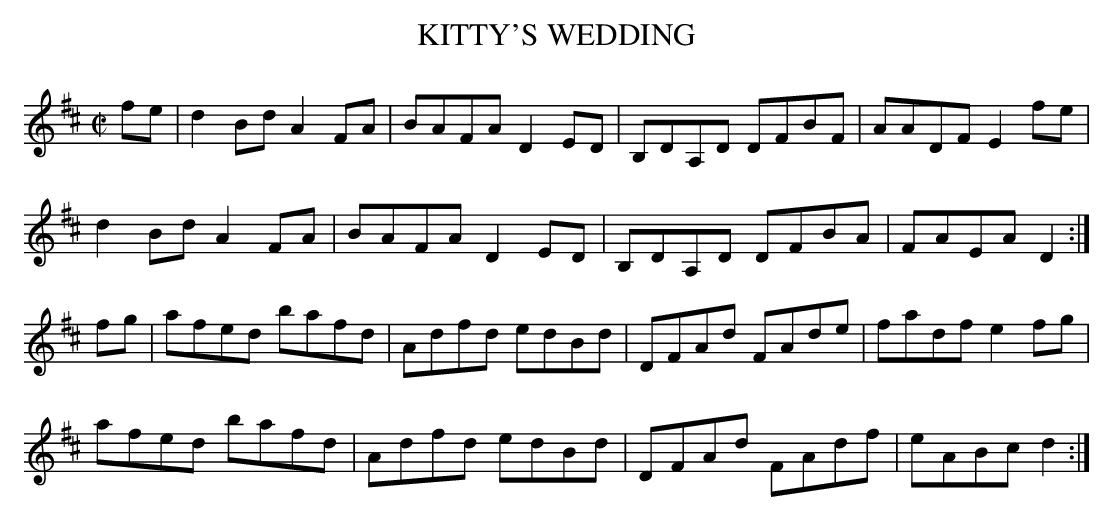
X:1
T:KITTY'S WEDDING
M:C|
L:1/8
K:D
fe|d2Bd A2FA| BAFA D2 ED|B,DA,D DFBF|AADF E2fe|
d2Bd A2FA|BAFA D2 ED|B,DA,D DFBA|FAEA D2:|
fg|afed bafd|Adfd edBd|DFAd FAde|fadf e2fg|
afed bafd|Adfd edBd|DFAd FAdf|eABc d2:|
